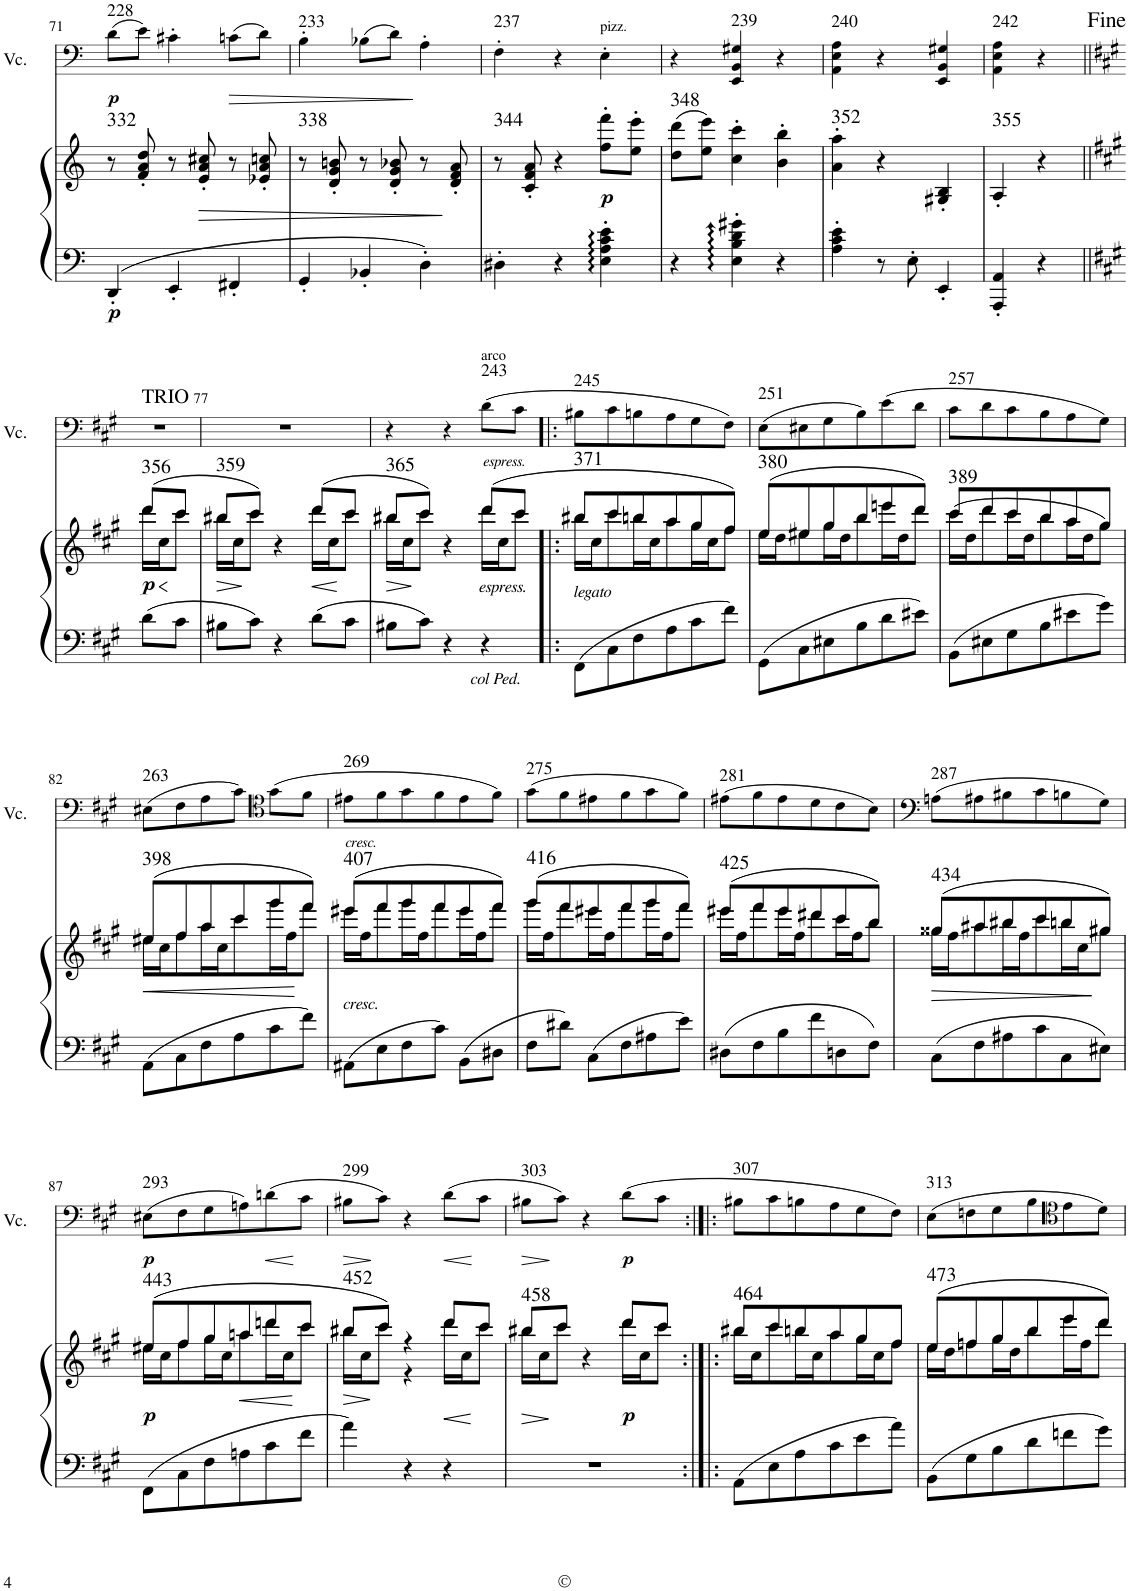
**kern	**kern	**dynam	**harte	**kern	**dynam	**harte
*part2	*part2	*part2	*part2	*part1	*part1	*part1
*staff3	*staff2	*staff2/3	*	*staff1	*staff1	*
*I"Piano	*	*	*	*I"Violonchelo	*	*
*	*	*	*	*I'Vc.	*	*
!!LO:PB:g=z
*clefG2	*clefG2	*	*	*clefC4	*	*
*k[]	*k[]	*	*	*k[]	*	*
*M3/4	*M3/4	*	*	*M3/4	*	*
=71	=71	=71	=71	=71	=71	=71
!	!	!LO:DY:b=2	!LO:H:kt=332	!	!LO:DY:b	!LO:H:kt=228
4DD'/	8r	p	N	(>8d\L	p	N
.	8f/' 8a/' 8dd/'	.	.	8e\J)	.	.
4EE'/	8r	.	.	4c#X'\	.	.
!	!	!LO:HP:b	!	!	!	!
.	8e/' 8a/' 8cc#X/'	>	.	.	.	.
!	!	!	!	!	!LO:HP:b	!
4FF#X'/	8r	.	.	(>8cn\L	>	.
.	8e-X/' 8a/' 8ccn/'	.	.	8d\J)	.	.
=72	=72	=72	=72	=72	=72	=72
!	!	!	!LO:H:kt=338	!	!	!LO:H:kt=233
4GG'/	8r	.	N	4B'\	.	N
.	8d/' 8g/' 8bn/'	.	.	.	.	.
4BB-X'/	8r	.	.	(>8B-X\L	.	.
.	8d/' 8g/' 8b-X/'	.	.	8d\J)	.	.
4D'\	8r	.	.	4A'\	]	.
.	8d/' 8f/' 8a/'	]	.	.	.	.
=73	=73	=73	=73	=73	=73	=73
!	!	!	!LO:H:kt=344	!	!	!LO:H:kt=237
4D#X'\	8r	.	N	4F'\	.	N
.	8c/' 8f/' 8a/'	.	.	.	.	.
4r	4r	.	.	4r	.	.
!	!	!	!	!LO:TX:a:t=pizz.	!	!
!	!	!LO:DY:b	!	!	!	!
4E\::' 4A\::' 4c\::' 4e\::'	8ff\' 8fff\'L	p	.	4E'\	.	.
.	8ee\' 8eee\'J	.	.	.	.	.
=74	=74	=74	=74	=74	=74	=74
!	!	!	!LO:H:kt=348	!	!	!
4r	(>8dd\ 8ddd\L	.	N	4r	.	.
.	8ee\ 8eee\J)	.	.	.	.	.
!	!	!	!	!	!	!LO:H:kt=239
4E\::' 4B\::' 4d\::' 4g#X\::'	4cc\' 4ccc\'	.	.	4EE/ 4BB/ 4G#X/	.	N
4r	4b\' 4bb\'	.	.	4r	.	.
=75	=75	=75	=75	=75	=75	=75
!	!	!	!LO:H:kt=352	!	!	!LO:H:kt=240
4A\' 4c\' 4e\'	4a\' 4aa\'	.	N	4AA\ 4E\ 4A\	.	N
8r	4r	.	.	4r	.	.
8E'\	.	.	.	.	.	.
4EE'/	4G#X/' 4B/'	.	.	4EE/ 4BB/ 4G#X/	.	.
=76	=76	=76	=76	=76	=76	=76
!	!	!	!LO:H:kt=355	!	!	!LO:H:kt=242
4AAA/' 4AA/'	4A'/	.	N	4AA\ 4E\ 4A\	.	N
4r	4r	.	.	4r	.	.
!!LO:LB:g=z
=76X1||	=76X1||	=76X1||	=76X1||	=76X1||	=76X1||	=76X1||
*k[f#c#g#]	*k[f#c#g#]	*	*	*k[f#c#g#]	*	*
*A:	*A:	*	*	*A:	*	*
!	!	!	!	!LO:TX:a:t=TRIO	!	!
!	!	!LO:HP:b	!	!	!	!
*	*^	*	*	*	*	*
!	!	!	!LO:DY:n=1:b	!LO:H:kt=356	!	!	!
8d\L	(>8ddd/L	16ddd\LL	< p	N	2.r	.	.
.	.	16cc#\J	.	.	.	.	.
8c#\J	8ccc#/J	8ccc#\J	[	.	.	.	.
2ryy	2ryy	2ryy	.	.	.	.	.
=77	=77	=77	=77	=77	=77	=77	=77
!	!	!	!LO:HP:b	!LO:H:kt=359	!	!	!
8B#X\L	8bb#X/L	16bb#\LL	>	N	2.r	.	.
.	.	16cc#\J	.	.	.	.	.
8c#\J	8ccc#/J)	8ccc#\J	]	.	.	.	.
4r	4r	4ryy	.	.	.	.	.
!	!	!	!LO:HP:b	!	!	!	!
8d\L	(>8ddd/L	16ddd\LL	<	.	.	.	.
.	.	16cc#\J	.	.	.	.	.
8c#\J	8ccc#/J	8ccc#\J	[	.	.	.	.
=78	=78	=78	=78	=78	=78	=78	=78
!	!	!	!LO:HP:b	!LO:H:kt=365	!	!	!
8B#X\L	8bb#X/L	16bb#\LL	>	N	4r	.	.
.	.	16cc#\J	.	.	.	.	.
8c#\J	8ccc#/J)	8ccc#\J	]	.	.	.	.
!LO:TX:b:i:t=col Ped.	!	!	!	!	!	!	!
4r	4r	4ryy	.	.	4r	.	.
!	!	!	!	!	!LO:TX:b:i:t=espress.	!	!
!	!	!	!	!	!LO:TX:a:t=arco	!	!
!	!LO:TX:b:i:t=espress.	!	!	!	!	!	!LO:H:kt=243
4r	(>8ddd/L	16ddd\LL	.	.	(>8d\L	.	N
.	.	16cc#\J	.	.	.	.	.
.	8ccc#/J	8ccc#\J	.	.	8c#\J	.	.
=79!|:	=79!|:	=79!|:	=79!|:	=79!|:	=79!|:	=79!|:	=79!|:
!	!LO:TX:b:i:t=legato	!	!	!LO:H:kt=371	!	!	!LO:H:kt=245
8FF#\L	8bb#X/L	16bb#\LL	.	N	8B#X\L	.	N
.	.	16cc#\J	.	.	.	.	.
8C#\	8ccc#/	8ccc#\	.	.	8c#\	.	.
8F#\	8bbn/	16bbn\L	.	.	8Bn\	.	.
.	.	16cc#\J	.	.	.	.	.
8A\	8aa/	8aa\	.	.	8A\	.	.
8c#\	8gg#/	16gg#\L	.	.	8G#\	.	.
.	.	16cc#\J	.	.	.	.	.
8f#\J	8ff#/J)	8ff#\J	.	.	8F#\J)	.	.
=80	=80	=80	=80	=80	=80	=80	=80
!	!	!	!	!LO:H:kt=380	!	!	!LO:H:kt=251
8GG#\L	(>8ee/L	16ee\LL	.	N	(>8E\L	.	N
.	.	16dd\J	.	.	.	.	.
8C#\	8ee#X/	8ee#\	.	.	8E#X\	.	.
8E#X\	8gg#/	16gg#\L	.	.	8G#\	.	.
.	.	16dd\J	.	.	.	.	.
8B\	8bb/	8bb\	.	.	8B\)	.	.
8d\	8eeen/	16eee\L	.	.	(>8e\	.	.
.	.	16dd\J	.	.	.	.	.
8e#X\J	8ddd/J)	8ddd\J	.	.	8d\J	.	.
=81	=81	=81	=81	=81	=81	=81	=81
!	!	!	!	!LO:H:kt=389	!	!	!LO:H:kt=257
8BB\L	8ccc#/L	(>16ccc#\LL	.	N	8c#\L	.	N
.	.	16dd\J	.	.	.	.	.
8E#X\	8ddd/	8ddd\	.	.	8d\	.	.
8G#\	8ccc#/	16ccc#\L	.	.	8c#\	.	.
.	.	16dd\J	.	.	.	.	.
8B\	8bb/	8bb\	.	.	8B\	.	.
8e#X\	8aa/	16aa\L	.	.	8A\	.	.
.	.	16dd\J	.	.	.	.	.
8g#\J	8gg#/J	8gg#\J)	.	.	8G#\J)	.	.
!!LO:LB:g=z
=82	=82	=82	=82	=82	=82	=82	=82
!	!	!	!LO:HP:b	!LO:H:kt=398	!	!	!LO:H:kt=263
8AA\L	(>8ee#X/L	16ee#\LL	<	N	(>8E#X\L	.	N
.	.	16cc#\J	.	.	.	.	.
8C#\	8ff#/	8ff#\	.	.	8F#\	.	.
8F#\	8aa/	16aa\L	.	.	8A\	.	.
.	.	16cc#\J	.	.	.	.	.
8A\	8ccc#/	8ccc#\	.	.	8c#\J)	.	.
*	*	*	*	*	*clefC4	*	*
8c#\	8ggg#/	16ggg#\L	.	.	(>8g#\L	.	.
.	.	16ff#\J	.	.	.	.	.
8f#\J	8fff#/J)	8fff#\J	[	.	8f#\J	.	.
=83	=83	=83	=83	=83	=83	=83	=83
!	!	!	!	!	!LO:TX:b:i:t=cresc.	!	!
!	!LO:TX:b:i:t=cresc.	!	!	!LO:H:kt=407	!	!	!LO:H:kt=269
8AA#X\L	(>8eee#X/L	16eee#\LL	.	N	8e#X\L	.	N
.	.	16ff#\J	.	.	.	.	.
8E\	8fff#/	8fff#\	.	.	8f#\	.	.
8F#\	8ggg#/	16ggg#\L	.	.	8g#\	.	.
.	.	16ff#\J	.	.	.	.	.
8c#\J	8fff#/	8fff#\	.	.	8f#\	.	.
8BB\L	8eee#/	16eee#\L	.	.	8e#\	.	.
.	.	16ff#\J	.	.	.	.	.
8D#X\J	8fff#/J)	8fff#\J	.	.	8f#\J)	.	.
=84	=84	=84	=84	=84	=84	=84	=84
!	!	!	!	!LO:H:kt=416	!	!	!LO:H:kt=275
8F#\L	(>8ggg#/L	16ggg#\LL	.	N	(>8g#\L	.	N
.	.	16ff#\J	.	.	.	.	.
8d#X\J	8fff#/	8fff#\	.	.	8f#\	.	.
8C#\L	8eee#X/	16eee#\L	.	.	8e#X\	.	.
.	.	16ff#\J	.	.	.	.	.
8F#\	8fff#/	8fff#\	.	.	8f#\	.	.
8A#X\	8ggg#/	16ggg#\L	.	.	8g#\	.	.
.	.	16ff#\J	.	.	.	.	.
8e\J	8fff#/J)	8fff#\J	.	.	8f#\J)	.	.
=85	=85	=85	=85	=85	=85	=85	=85
!	!	!	!	!LO:H:kt=425	!	!	!LO:H:kt=281
8D#X\L	(>8eee#X/L	16eee#\LL	.	N	(>8e#X\L	.	N
.	.	16ff#\J	.	.	.	.	.
8F#\	8fff#/	8fff#\	.	.	8f#\	.	.
8B\	8eee#/	16eee#\L	.	.	8e#\	.	.
.	.	16ff#\J	.	.	.	.	.
8f#\	8ddd#X/	8ddd#\	.	.	8d\	.	.
8Dn\	8ccc#/	16ccc#\L	.	.	8c#\	.	.
.	.	16ff#\J	.	.	.	.	.
8F#\J	8bb/J)	8bb\J	.	.	8B\J)	.	.
=86	=86	=86	=86	=86	=86	=86	=86
!	!	!	!LO:HP:b	!LO:H:kt=434	!	!	!LO:H:kt=287
8C#\L	(>8gg##X/L	16gg##\LL	>	N	(>8An\L	.	N
.	.	16ff#\J	.	.	.	.	.
8F#\	8aa#X/	8aa#\	.	.	8A#X\	.	.
8A#X\	8bb#X/	16bb#\L	.	.	8B#X\	.	.
.	.	16ff#\J	.	.	.	.	.
8c#\	8ccc#/	8ccc#\	.	.	8c#\	.	.
8C#\	8bbn/	16bb\L	.	.	8Bn\	.	.
.	.	16cc#\J	.	.	.	.	.
8E#X\J	8gg#X/J)	8gg#\J	]	.	8G#\J)	.	.
!!LO:LB:g=z
=87	=87	=87	=87	=87	=87	=87	=87
!	!	!	!LO:DY:b	!LO:H:kt=443	!	!LO:DY:b	!LO:H:kt=293
8FF#\L	(>8ee#X/L	16ee#\LL	p	N	(>8E#X\L	p	N
.	.	16cc#\J	.	.	.	.	.
8C#\	8ff#/	8ff#\	.	.	8F#\	.	.
8F#\	8gg#/	16gg#\L	.	.	8G#\	.	.
.	.	16cc#\J	.	.	.	.	.
!	!	!	!LO:HP:b	!	!	!	!
8An\	8aan/	8aa\	<	.	8An\)	.	.
!	!	!	!	!	!	!LO:HP:b	!
8c#\	8dddn/	16ddd\L	.	.	(>8dn\	<	.
.	.	16cc#\J	.	.	.	.	.
8f#\J	8ccc#/J	8ccc#\J	[	.	8c#\J	[	.
=88	=88	=88	=88	=88	=88	=88	=88
!	!	!	!LO:HP:b	!LO:H:kt=452	!	!LO:HP:b	!LO:H:kt=299
4a\	8bb#X/L	16bb#\LL	>	N	8B#X\L	>	N
.	.	16cc#\J	.	.	.	.	.
.	8ccc#/J)	8ccc#\J	]	.	8c#\J)	]	.
4r	4r	4r	.	.	4r	.	.
!	!	!	!LO:HP:b	!	!	!LO:HP:b	!
4r	8ddd/L	16ddd\LL	<	.	(>8d\L	<	.
.	.	16cc#\J	.	.	.	.	.
.	8ccc#/J	8ccc#\J	[	.	8c#\J	[	.
=89	=89	=89	=89	=89	=89	=89	=89
!	!	!	!LO:HP:b	!LO:H:kt=458	!	!LO:HP:b	!LO:H:kt=303
2.r	8bb#X/L	16bb#\LL	>	N	8B#X\L	>	N
.	.	16cc#\J	.	.	.	.	.
.	8ccc#/J	8ccc#\J	]	.	8c#\J)	]	.
.	4r	4ryy	.	.	4r	.	.
!	!	!	!LO:DY:b	!	!	!LO:DY:b	!
.	8ddd/L	16ddd\LL	p	.	(>8d\L	p	.
.	.	16cc#\J	.	.	.	.	.
.	8ccc#/J	8ccc#\J	.	.	8c#\J	.	.
=90:|!|:	=90:|!|:	=90:|!|:	=90:|!|:	=90:|!|:	=90:|!|:	=90:|!|:	=90:|!|:
!	!	!	!	!LO:H:kt=464	!	!	!LO:H:kt=307
8AA\L	8bb#X/L	16bb#\LL	.	N	8B#X\L	.	N
.	.	16cc#\J	.	.	.	.	.
8E\	8ccc#/	8ccc#\	.	.	8c#\	.	.
8A\	8bbn/	16bb\L	.	.	8Bn\	.	.
.	.	16cc#\J	.	.	.	.	.
8c#\	8aa/	8aa\	.	.	8A\	.	.
8e\	8gg#/	16gg#\L	.	.	8G#\	.	.
.	.	16cc#\J	.	.	.	.	.
8a\J	8ff#/J	8ff#\J	.	.	8F#\J)	.	.
=91	=91	=91	=91	=91	=91	=91	=91
!	!	!	!	!LO:H:kt=473	!	!	!LO:H:kt=313
8BB\L	(>8ee/L	16ee\LL	.	N	(>8E\L	.	N
.	.	16dd\J	.	.	.	.	.
8G#\	8ffn/	8ff\	.	.	8Fn\	.	.
8B\	8gg#/	16gg#\L	.	.	8G#\	.	.
.	.	16dd\J	.	.	.	.	.
8d\	8bb/	8bb\	.	.	8B\	.	.
*	*	*	*	*	*clefC4	*	*
8fn\	8eee/	16eee\L	.	.	8e\	.	.
.	.	16ff\J	.	.	.	.	.
8g#\J	8ddd/J)	8ddd\J	.	.	8d\J)	.	.
*	*v	*v	*	*	*	*	*
=	=	=	=	=	=	=
*-	*-	*-	*-	*-	*-	*-
